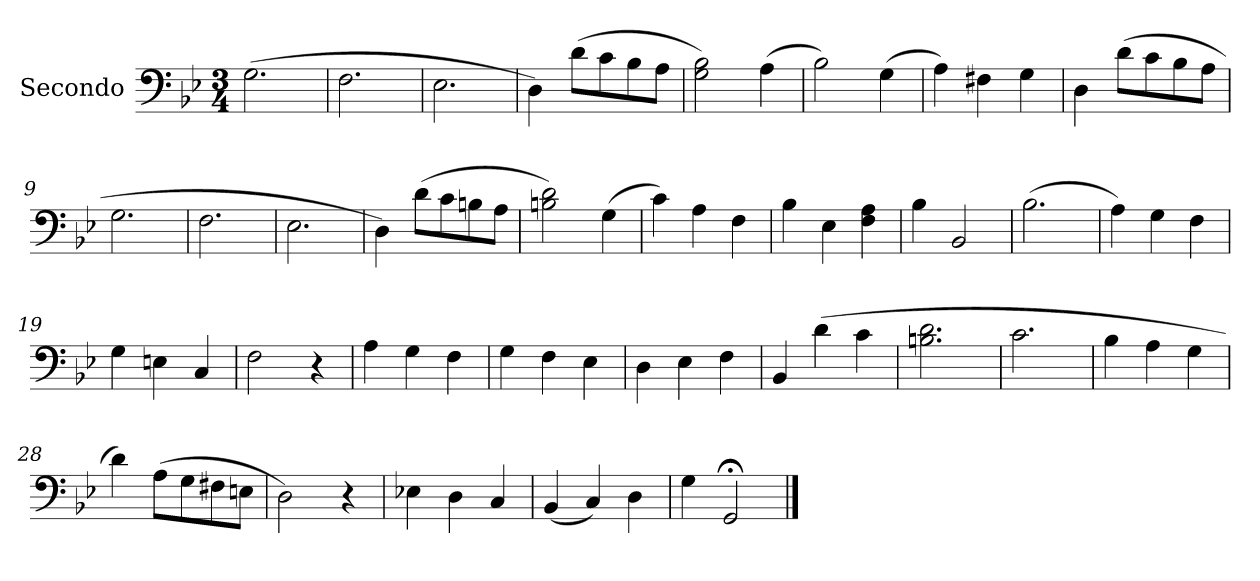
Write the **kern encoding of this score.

**kern
*part1
*staff1
*I"Secondo
*I'Secondo
*clefF4
*k[b-e-]
*M3/4
=1
(>2.G\
=2
2.F\
=3
2.E-\
=4
4D\)
(>8d\L
8c\
8B-\
8A\J
=5
2G\ 2B-\)
(>4A\
=6
2B-\)
(>4G\
=7
4A\)
4F#X\
4G\
=8
4D\
(>8d\L
8c\
8B-\
8A\J
=9
2.G\
=10
2.F\
=11
2.E-\
=12
4D\)
(>8d\L
8c\
8Bn\
8A\J
=13
2Bn\ 2d\)
(>4G\
=14
4c\)
4A\
4F\
=15
4B-\
4E-\
4F\ 4A\
=16
4B-\
2BB-/
=17
(>2.B-\
=18
4A\)
4G\
4F\
=19
4G\
4En\
4C/
=20
2F\
4r
=21
4A\
4G\
4F\
=22
4G\
4F\
4E-\
=23
4D\
4E-\
4F\
=24
4BB-/
(>4d\
4c\
=25
2.Bn\ 2.d\
=26
2.c\
=27
4B-\
4A\
4G\
=28
4d\)
(>8A\L
8G\
8F#X\
8En\J
=29
2D\)
4r
=30
4E-X\
4D\
4C/
=31
(<4BB-/
4C/)
4D\
=32
4G\
2GG;</
==
*-
